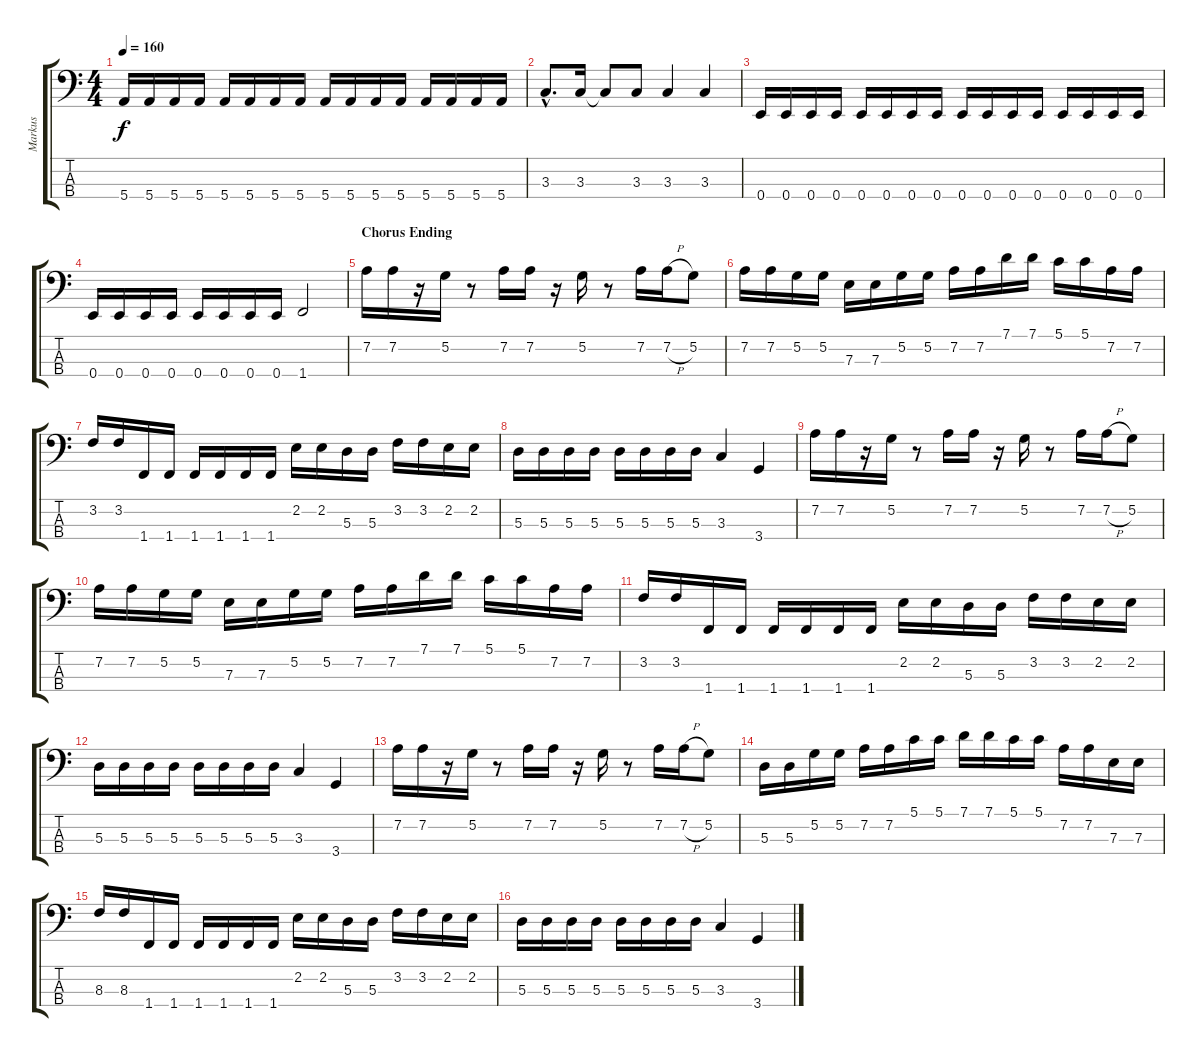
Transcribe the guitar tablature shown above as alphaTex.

\track ("Markus" "Markus") {instrument electricbassfinger}
\staff {score tabs}
\tuning (G2 D2 A1 E1) {hide}
\ts (4 4)
\tempo 160
\clef f4
\ks c
5.4.16{dy f} 5.4.16 5.4.16 5.4.16 5.4.16 5.4.16 5.4.16 5.4.16 5.4.16 5.4.16 5.4.16 5.4.16 5.4.16 5.4.16 5.4.16 5.4.16 |
3.3{hac}.8{d} 3.3.16 3.3{t}.8 3.3.8 3.3.4 3.3.4 |
0.4.16 0.4.16 0.4.16 0.4.16 0.4.16 0.4.16 0.4.16 0.4.16 0.4.16 0.4.16 0.4.16 0.4.16 0.4.16 0.4.16 0.4.16 0.4.16 |
0.4.16 0.4.16 0.4.16 0.4.16 0.4.16 0.4.16 0.4.16 0.4.16 1.4.2 |
\section ("" "Chorus Ending")
7.2.16 7.2.16 r.16 5.2.16 r.8 7.2.16 7.2.16 r.16 5.2.16 r.8 7.2.16 7.2{h}.16 5.2.8 |
7.2.16 7.2.16 5.2.16 5.2.16 7.3.16 7.3.16 5.2.16 5.2.16 7.2.16 7.2.16 7.1.16 7.1.16 5.1.16 5.1.16 7.2.16 7.2.16 |
3.2.16 3.2.16 1.4.16 1.4.16 1.4.16 1.4.16 1.4.16 1.4.16 2.2.16 2.2.16 5.3.16 5.3.16 3.2.16 3.2.16 2.2.16 2.2.16 |
5.3.16 5.3.16 5.3.16 5.3.16 5.3.16 5.3.16 5.3.16 5.3.16 3.3.4 3.4.4 |
7.2.16 7.2.16 r.16 5.2.16 r.8 7.2.16 7.2.16 r.16 5.2.16 r.8 7.2.16 7.2{h}.16 5.2.8 |
7.2.16 7.2.16 5.2.16 5.2.16 7.3.16 7.3.16 5.2.16 5.2.16 7.2.16 7.2.16 7.1.16 7.1.16 5.1.16 5.1.16 7.2.16 7.2.16 |
3.2.16 3.2.16 1.4.16 1.4.16 1.4.16 1.4.16 1.4.16 1.4.16 2.2.16 2.2.16 5.3.16 5.3.16 3.2.16 3.2.16 2.2.16 2.2.16 |
5.3.16 5.3.16 5.3.16 5.3.16 5.3.16 5.3.16 5.3.16 5.3.16 3.3.4 3.4.4 |
7.2.16 7.2.16 r.16 5.2.16 r.8 7.2.16 7.2.16 r.16 5.2.16 r.8 7.2.16 7.2{h}.16 5.2.8 |
5.3.16 5.3.16 5.2.16 5.2.16 7.2.16 7.2.16 5.1.16 5.1.16 7.1.16 7.1.16 5.1.16 5.1.16 7.2.16 7.2.16 7.3.16 7.3.16 |
8.3.16 8.3.16 1.4.16 1.4.16 1.4.16 1.4.16 1.4.16 1.4.16 2.2.16 2.2.16 5.3.16 5.3.16 3.2.16 3.2.16 2.2.16 2.2.16 |
5.3.16 5.3.16 5.3.16 5.3.16 5.3.16 5.3.16 5.3.16 5.3.16 3.3.4 3.4.4
